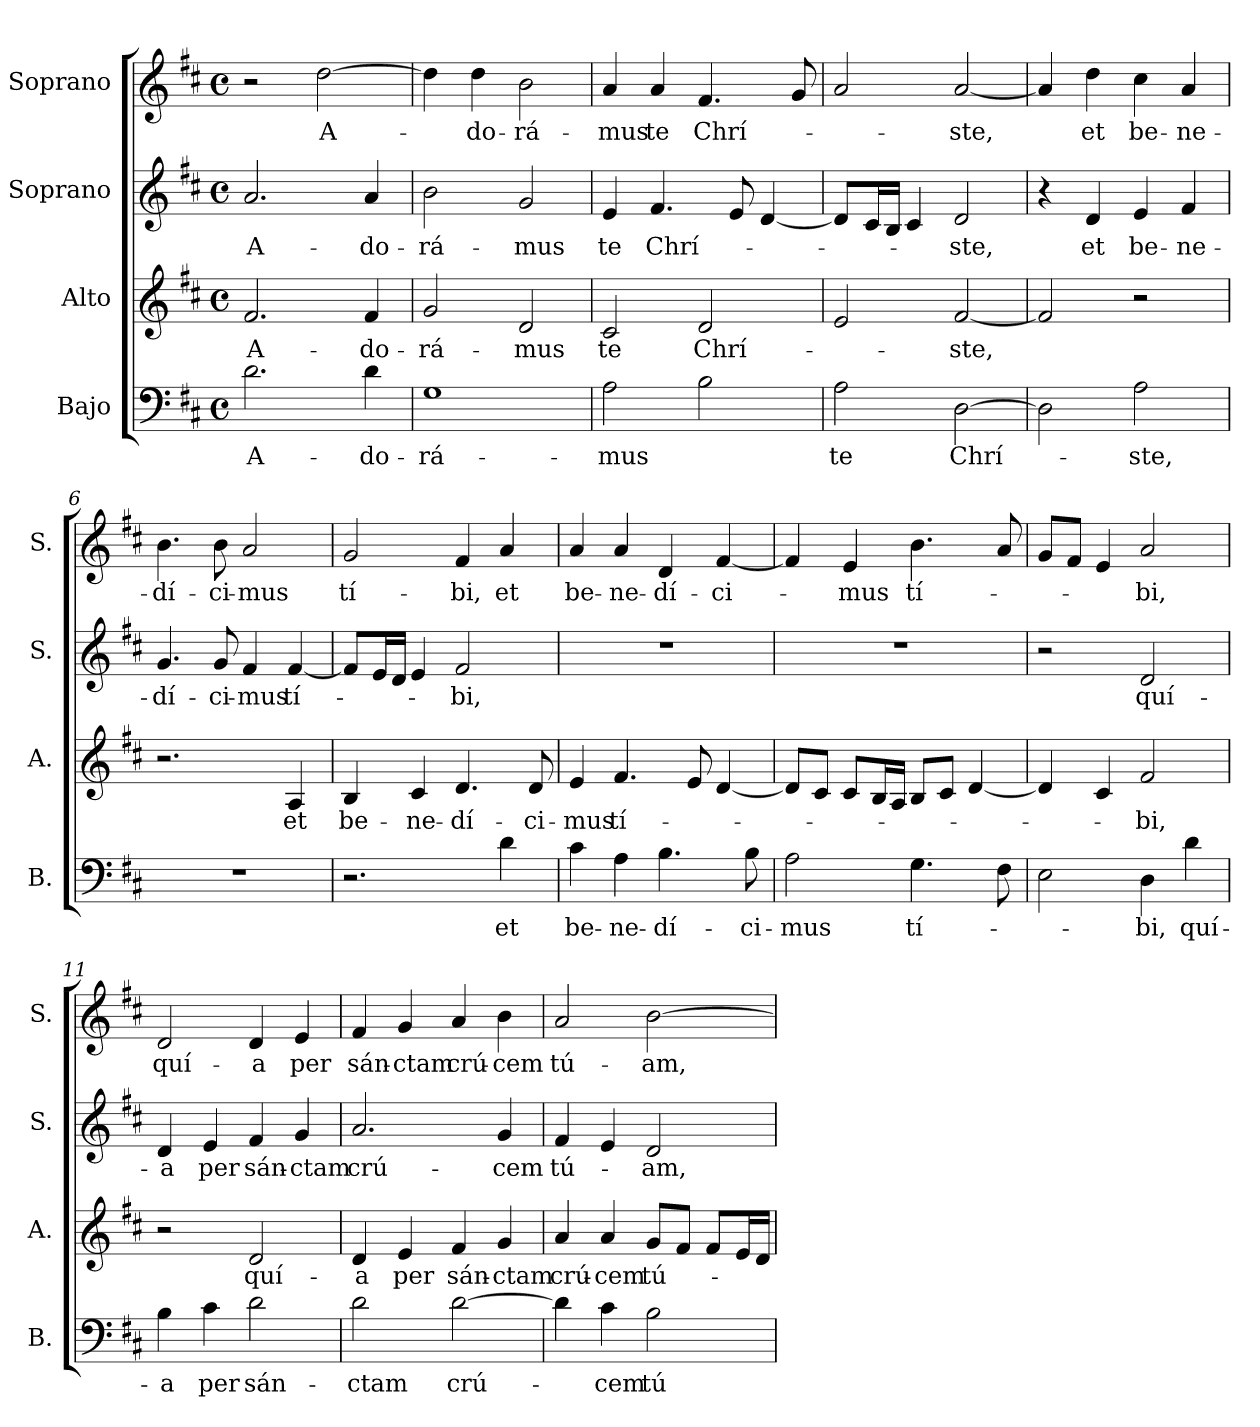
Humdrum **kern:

**kern	**text	**kern	**text	**kern	**text	**kern	**text
*part4	*part4	*part3	*part3	*part2	*part2	*part1	*part1
*staff4	*staff4	*staff3	*staff3	*staff2	*staff2	*staff1	*staff1
*I"Bajo	*	*I"Alto	*	*I"Soprano	*	*I"Soprano	*
*I'B.	*	*I'A.	*	*I'S.	*	*I'S.	*
*clefF4	*	*clefG2	*	*clefG2	*	*clefG2	*
*k[f#c#]	*	*k[f#c#]	*	*k[f#c#]	*	*k[f#c#]	*
*D:	*	*D:	*	*D:	*	*D:	*
*M4/4	*	*M4/4	*	*M4/4	*	*M4/4	*
*met(c)	*	*met(c)	*	*met(c)	*	*met(c)	*
=1	=1	=1	=1	=1	=1	=1	=1
!	!LO:LY:b	!	!LO:LY:b	!	!LO:LY:b	!	!
2.d\	A-	2.f#/	A-	2.a/	A-	2r	.
!	!	!	!	!	!	!	!LO:LY:b
.	.	.	.	.	.	[>2dd\	A-
!	!LO:LY:b	!	!LO:LY:b	!	!LO:LY:b	!	!
4d\	-do-	4f#/	-do-	4a/	-do-	.	.
=2	=2	=2	=2	=2	=2	=2	=2
!	!LO:LY:b	!	!LO:LY:b	!	!LO:LY:b	!	!
1G	-rá-	2g/	-rá-	2b\	-rá-	4dd\]	.
!	!	!	!	!	!	!	!LO:LY:b
.	.	.	.	.	.	4dd\	-do-
!	!	!	!LO:LY:b	!	!LO:LY:b	!	!LO:LY:b
.	.	2d/	-mus	2g/	-mus	2b\	-rá-
=3	=3	=3	=3	=3	=3	=3	=3
!	!LO:LY:b	!	!LO:LY:b	!	!LO:LY:b	!	!LO:LY:b
2A\	-mus	2c#/	te	4e/	te	4a/	-mus
!	!	!	!	!	!LO:LY:b	!	!LO:LY:b
.	.	.	.	4.f#/	Chrí-	4a/	te
!	!	!	!LO:LY:b	!	!	!	!LO:LY:b
2B\	.	2d/	Chrí-	.	.	4.f#/	Chrí-
.	.	.	.	8e/	.	.	.
.	.	.	.	[<4d/	.	.	.
.	.	.	.	.	.	8g/	.
=4	=4	=4	=4	=4	=4	=4	=4
!	!LO:LY:b	!	!	!	!	!	!
2A\	te	2e/	.	8d/L]	.	2a/	.
.	.	.	.	16c#/L	.	.	.
.	.	.	.	16B/JJ	.	.	.
.	.	.	.	4c#/	.	.	.
!	!LO:LY:b	!	!LO:LY:b	!	!LO:LY:b	!	!LO:LY:b
[>2D\	Chrí-	[<2f#/	-ste,	2d/	-ste,	[<2a/	-ste,
=5	=5	=5	=5	=5	=5	=5	=5
2D\]	.	2f#/]	.	4r	.	4a/]	.
!	!	!	!	!	!LO:LY:b	!	!LO:LY:b
.	.	.	.	4d/	et	4dd\	et
!	!LO:LY:b	!	!	!	!LO:LY:b	!	!LO:LY:b
2A\	-ste,	2r	.	4e/	be-	4cc#\	be-
!	!	!	!	!	!LO:LY:b	!	!LO:LY:b
.	.	.	.	4f#/	-ne-	4a/	-ne-
!!LO:LB:g=z
=6	=6	=6	=6	=6	=6	=6	=6
!	!	!	!	!	!LO:LY:b	!	!LO:LY:b
1r	.	2.r	.	4.g/	-dí-	4.b\	-dí-
!	!	!	!	!	!LO:LY:b	!	!LO:LY:b
.	.	.	.	8g/	-ci-	8b\	-ci-
!	!	!	!	!	!LO:LY:b:rj	!	!LO:LY:b:rj
.	.	.	.	4f#/	-mus	2a/	-mus
!	!	!	!LO:LY:b	!	!LO:LY:b	!	!
.	.	4A/	et	[<4f#/	tí-	.	.
=7	=7	=7	=7	=7	=7	=7	=7
!	!	!	!LO:LY:b	!	!	!	!LO:LY:b
2.r	.	4B/	be-	8f#/L]	.	2g/	tí-
.	.	.	.	16e/L	.	.	.
.	.	.	.	16d/JJ	.	.	.
!	!	!	!LO:LY:b	!	!	!	!
.	.	4c#/	-ne-	4e/	.	.	.
!	!	!	!LO:LY:b	!	!LO:LY:b	!	!LO:LY:b
.	.	4.d/	-dí-	2f#/	-bi,	4f#/	-bi,
!	!LO:LY:b	!	!	!	!	!	!LO:LY:b
4d\	et	.	.	.	.	4a/	et
!	!	!	!LO:LY:b	!	!	!	!
.	.	8d/	-ci-	.	.	.	.
=8	=8	=8	=8	=8	=8	=8	=8
!	!LO:LY:b	!	!LO:LY:b	!	!	!	!LO:LY:b
4c#\	be-	4e/	-mus	1r	.	4a/	be-
!	!LO:LY:b	!	!LO:LY:b	!	!	!	!LO:LY:b
4A\	-ne-	4.f#/	tí-	.	.	4a/	-ne-
!	!LO:LY:b	!	!	!	!	!	!LO:LY:b
4.B\	-dí-	.	.	.	.	4d/	-dí-
.	.	8e/	.	.	.	.	.
!	!	!	!	!	!	!	!LO:LY:b
.	.	[<4d/	.	.	.	[<4f#/	-ci-
!	!LO:LY:b	!	!	!	!	!	!
8B\	-ci-	.	.	.	.	.	.
=9	=9	=9	=9	=9	=9	=9	=9
!	!LO:LY:b	!	!	!	!	!	!
2A\	-mus	8d/L]	.	1r	.	4f#/]	.
.	.	8c#/J	.	.	.	.	.
!	!	!	!	!	!	!	!LO:LY:b
.	.	8c#/L	.	.	.	4e/	-mus
.	.	16B/L	.	.	.	.	.
.	.	16A/JJ	.	.	.	.	.
!	!LO:LY:b	!	!	!	!	!	!LO:LY:b
4.G\	tí-	8B/L	.	.	.	4.b\	tí-
.	.	8c#/J	.	.	.	.	.
.	.	[<4d/	.	.	.	.	.
8F#\	.	.	.	.	.	8a/	.
=10	=10	=10	=10	=10	=10	=10	=10
2E\	.	4d/]	.	2r	.	8g/L	.
.	.	.	.	.	.	8f#/J	.
.	.	4c#/	.	.	.	4e/	.
!	!LO:LY:b	!	!LO:LY:b	!	!LO:LY:b	!	!LO:LY:b
4D\	-bi,	2f#/	-bi,	2d/	quí-	2a/	-bi,
!	!LO:LY:b	!	!	!	!	!	!
4d\	quí-	.	.	.	.	.	.
!!LO:PB:g=z
=11	=11	=11	=11	=11	=11	=11	=11
!	!LO:LY:b	!	!	!	!LO:LY:b	!	!LO:LY:b
4B\	-a	2r	.	4d/	-a	2d/	quí-
!	!LO:LY:b	!	!	!	!LO:LY:b	!	!
4c#\	per	.	.	4e/	per	.	.
!	!LO:LY:b	!	!LO:LY:b	!	!LO:LY:b	!	!LO:LY:b
2d\	sán-	2d/	quí-	4f#/	sán-	4d/	-a
!	!	!	!	!	!LO:LY:b	!	!LO:LY:b
.	.	.	.	4g/	-ctam	4e/	per
=12	=12	=12	=12	=12	=12	=12	=12
!	!LO:LY:b	!	!LO:LY:b	!	!LO:LY:b	!	!LO:LY:b
2d\	-ctam	4d/	-a	2.a/	crú-	4f#/	sán-
!	!	!	!LO:LY:b	!	!	!	!LO:LY:b
.	.	4e/	per	.	.	4g/	-ctam
!	!LO:LY:b	!	!LO:LY:b	!	!	!	!LO:LY:b
[>2d\	crú-	4f#/	sán-	.	.	4a/	crú-
!	!	!	!LO:LY:b	!	!LO:LY:b	!	!LO:LY:b:rj
.	.	4g/	-ctam	4g/	-cem	4b\	-cem
=13	=13	=13	=13	=13	=13	=13	=13
!	!	!	!LO:LY:b	!	!LO:LY:b	!	!LO:LY:b
4d\]	.	4a/	crú-	4f#/	tú-	2a/	tú-
!	!LO:LY:b	!	!LO:LY:b:rj	!	!	!	!
4c#\	-cem	4a/	-cem	4e/	.	.	.
!	!LO:LY:b	!	!LO:LY:b	!	!LO:LY:b	!	!LO:LY:b
2B\	tú-	8g/L	tú-	2d/	-am,	[>2b\	-am,
.	.	8f#/J	.	.	.	.	.
.	.	8f#/L	.	.	.	.	.
.	.	16e/L	.	.	.	.	.
.	.	16d/JJ	.	.	.	.	.
=	=	=	=	=	=	=	=
*-	*-	*-	*-	*-	*-	*-	*-
